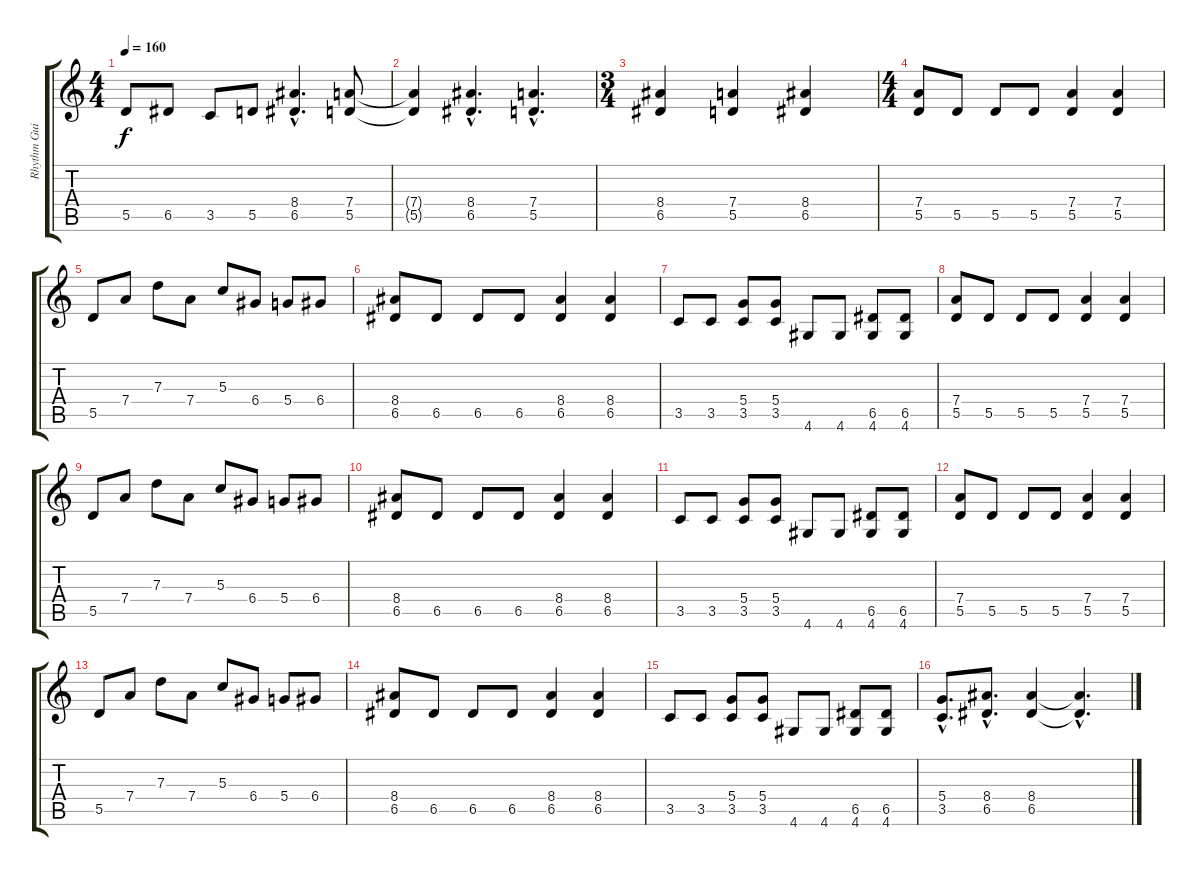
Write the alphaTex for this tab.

\track ("Rhythm Guitar" "Rhythm Gui") {instrument distortionguitar}
\staff {score tabs}
\tuning (E4 B3 G3 D3 A2 E2) {hide}
\ts (4 4)
\tempo 160
\clef g2
\ks c
5.5.8{dy f} 6.5.8 3.5.8 5.5.8 (8.4{hac} 6.5{hac}).4{d} (7.4 5.5).8 |
(7.4{t} 5.5{t}).4 (8.4{hac} 6.5{hac}).4{d} (7.4{hac} 5.5{hac}).4{d} |
\ts (3 4)
(8.4 6.5).4 (7.4 5.5).4 (8.4 6.5).4 |
\ts (4 4)
(7.4 5.5).8 5.5.8 5.5.8 5.5.8 (7.4 5.5).4 (7.4 5.5).4 |
5.5.8 7.4.8 7.3.8 7.4.8 5.3.8 6.4.8 5.4.8 6.4.8 |
(8.4 6.5).8 6.5.8 6.5.8 6.5.8 (8.4 6.5).4 (8.4 6.5).4 |
3.5.8 3.5.8 (5.4 3.5).8 (5.4 3.5).8 4.6.8 4.6.8 (6.5 4.6).8 (6.5 4.6).8 |
(7.4 5.5).8 5.5.8 5.5.8 5.5.8 (7.4 5.5).4 (7.4 5.5).4 |
5.5.8 7.4.8 7.3.8 7.4.8 5.3.8 6.4.8 5.4.8 6.4.8 |
(8.4 6.5).8 6.5.8 6.5.8 6.5.8 (8.4 6.5).4 (8.4 6.5).4 |
3.5.8 3.5.8 (5.4 3.5).8 (5.4 3.5).8 4.6.8 4.6.8 (6.5 4.6).8 (6.5 4.6).8 |
(7.4 5.5).8 5.5.8 5.5.8 5.5.8 (7.4 5.5).4 (7.4 5.5).4 |
5.5.8 7.4.8 7.3.8 7.4.8 5.3.8 6.4.8 5.4.8 6.4.8 |
(8.4 6.5).8 6.5.8 6.5.8 6.5.8 (8.4 6.5).4 (8.4 6.5).4 |
3.5.8 3.5.8 (5.4 3.5).8 (5.4 3.5).8 4.6.8 4.6.8 (6.5 4.6).8 (6.5 4.6).8 |
(5.4{hac} 3.5{hac}).8{d} (8.4{hac} 6.5{hac}).8{d} (8.4 6.5).4 (8.4{hac t} 6.5{hac t}).4{d}
